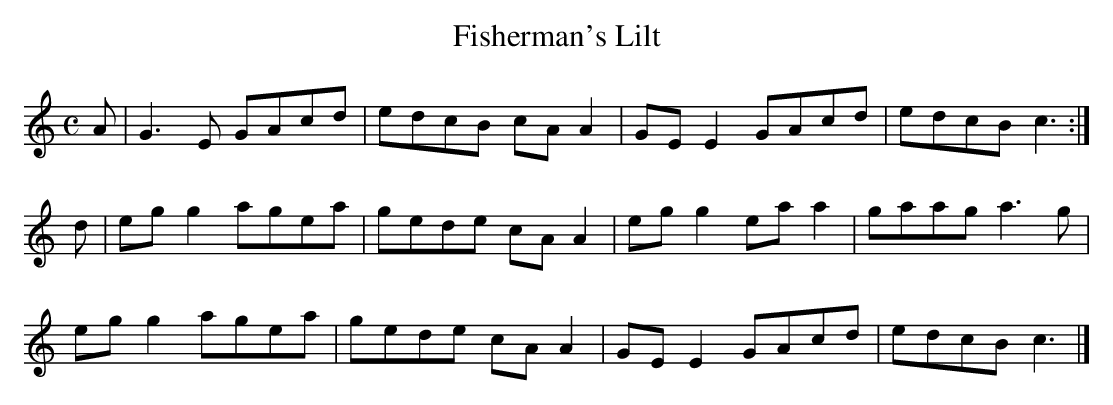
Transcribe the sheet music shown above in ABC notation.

X:1
T:Fisherman's Lilt
M:C
L:1/8
K:C Major
A|G3E GAcd|edcB cAA2|GEE2 GAcd|edcB c3:|!
d|egg2 agea|gede cAA2|egg2 eaa2|gaag a3g|!
egg2 agea|gede cAA2|GEE2 GAcd|edcB c3|]!
